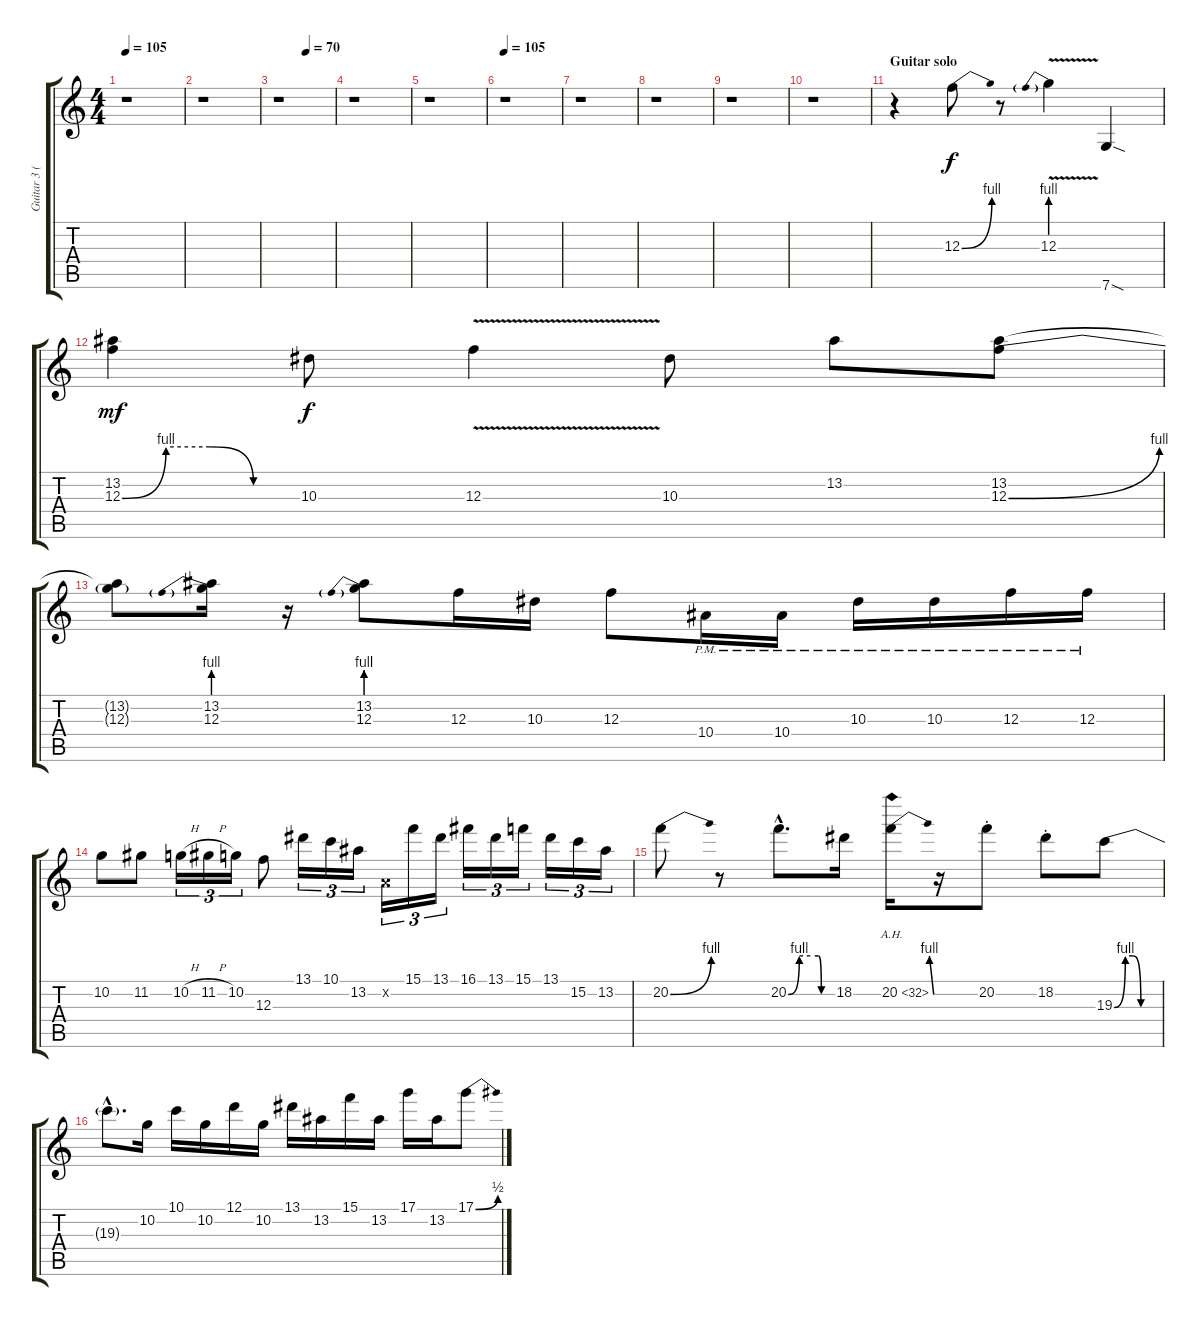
\track ("Guitar 3 (Lead)" "Guitar 3 (") {instrument distortionguitar}
\staff {score tabs}
\tuning (D4 A3 F3 C3 G2 C2) {hide}
\ts (4 4)
\tempo 105
\clef g2
\ks c
r.1{dy f} |
r.1 |
\tempo (70 0.5)
r.1 |
r.1 |
r.1 |
\tempo 105
r.1 |
r.1 |
r.1 |
r.1 |
r.1 |
\section ("" "Guitar solo")
r.4 12.3{be (bend 0 0 60 4)}.8{volume 15} r.8 12.3{be (prebend 0 4 60 4) v}.4 7.6{sod}.4 |
(13.2 12.3{be (custom 0 0 15 4 30 4 45 0 60 0)}).4{dy mf} 10.3.8{dy f} 12.3{v}.4 10.3.8 13.2.8 (13.2 12.3{be (bend 0 0 60 4)}).8 |
(13.2{t} 12.3{t}).8 (13.2 12.3{be (prebend 0 4 60 4)}).16 r.16 (13.2 12.3{be (prebend 0 4 60 4)}).8 12.3.16 10.3.16 12.3.8 10.4{pm}.16 10.4{pm}.16 10.3{pm}.16 10.3{pm}.16 12.3{pm}.16 12.3{pm}.16 |
10.2.8 11.2.8 10.2{h}.16{tu (3 2)} 11.2{h}.16{tu (3 2)} 10.2.16{tu (3 2)} 12.3.8 13.1.16{tu (3 2)} 10.1.16{tu (3 2)} 13.2.16{tu (3 2)} 0.2{x}.16{tu (3 2)} 15.1.16{tu (3 2)} 13.1.16{tu (3 2)} 16.1.16{tu (3 2)} 13.1.16{tu (3 2)} 15.1.16{tu (3 2)} 13.1.16{tu (3 2)} 15.2.16{tu (3 2)} 13.2.16{tu (3 2)} |
20.2{be (bend 0 0 60 4)}.8 r.8 20.2{be (custom 0 0 15 4 30 4 41 4 45 0 60 0) hac}.8{d} 18.2.16 20.2{be (bend 0 0 60 4) ah 12}.16 r.16 20.2{st}.8 18.2{st}.8 19.3{be (custom 0 0 15 4 25 4 36 0 45 0 60 0)}.8 |
19.3{hac t}.8{d} 10.2.16 10.1.16 10.2.16 12.1.16 10.2.16 13.1.16 13.2.16 15.1.16 13.2.16 17.1.16 13.2.16 17.1{be (bend 0 0 60 2)}.8
